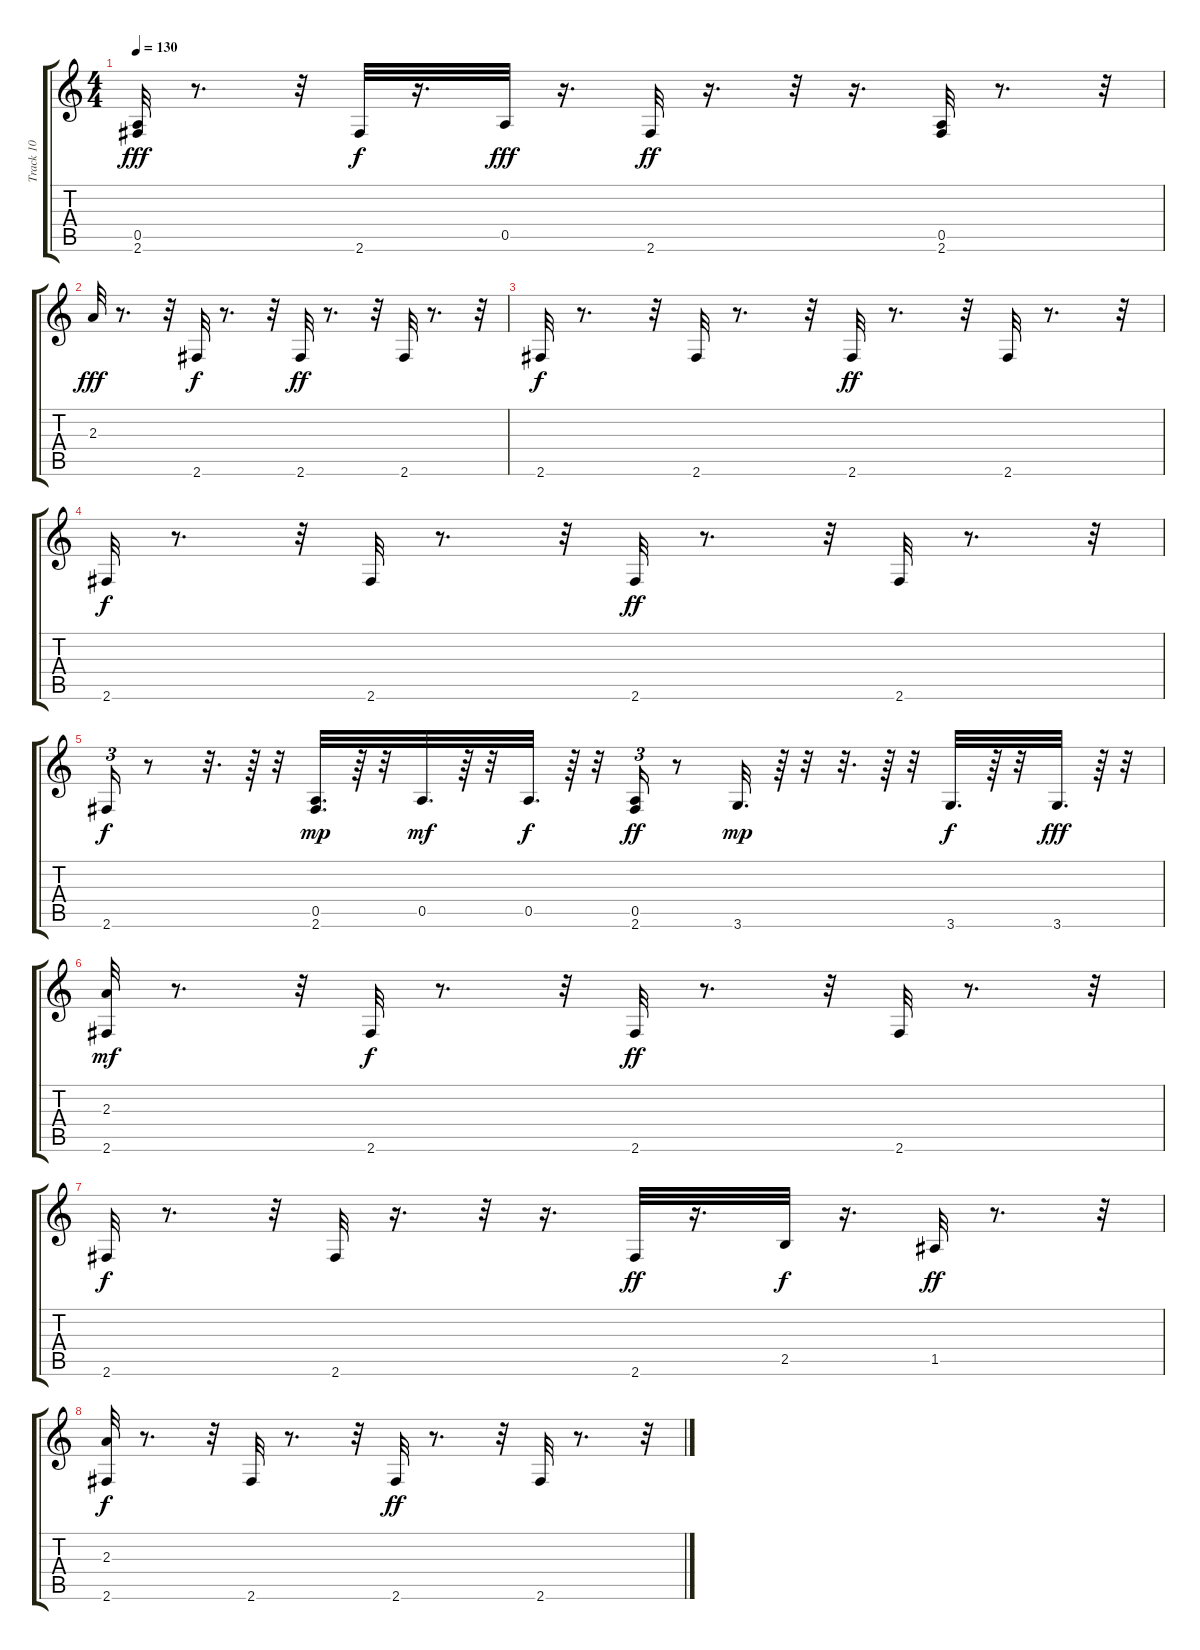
\track ("Track 10" "Track 10") {instrument acousticguitarsteel}
\staff {score tabs}
\tuning (E4 B3 G3 D3 A2 E2) {hide}
\ts (4 4)
\tempo 130
\clef g2
\ks c
(0.5 2.6).32{dy fff} r.8{d} r.32 2.6.32{dy f} r.16{d} 0.5.32{dy fff} r.16{d} 2.6.32{dy ff} r.16{d} r.32 r.16{d} (0.5 2.6).32 r.8{d} r.32 |
2.3.32{dy fff} r.8{d} r.32 2.6.32{dy f} r.8{d} r.32 2.6.32{dy ff} r.8{d} r.32 2.6.32 r.8{d} r.32 |
2.6.32{dy f} r.8{d} r.32 2.6.32 r.8{d} r.32 2.6.32{dy ff} r.8{d} r.32 2.6.32 r.8{d} r.32 |
2.6.32{dy f} r.8{d} r.32 2.6.32 r.8{d} r.32 2.6.32{dy ff} r.8{d} r.32 2.6.32 r.8{d} r.32 |
2.6.16{tu (3 2) dy f} r.8 r.32{d} r.64 r.32 (0.5 2.6).32{d dy mp} r.64 r.32 0.5.32{d dy mf} r.64 r.32 0.5.32{d dy f} r.64 r.32 (0.5 2.6).16{tu (3 2) dy ff} r.8 3.6.32{d dy mp} r.64 r.32 r.32{d} r.64 r.32 3.6.32{d dy f} r.64 r.32 3.6.32{d dy fff} r.64 r.32 |
(2.3 2.6).32{dy mf} r.8{d} r.32 2.6.32{dy f} r.8{d} r.32 2.6.32{dy ff} r.8{d} r.32 2.6.32 r.8{d} r.32 |
2.6.32{dy f} r.8{d} r.32 2.6.32 r.16{d} r.32 r.16{d} 2.6.32{dy ff} r.16{d} 2.5.32{dy f} r.16{d} 1.5.32{dy ff} r.8{d} r.32 |
(2.3 2.6).32{dy f} r.8{d} r.32 2.6.32 r.8{d} r.32 2.6.32{dy ff} r.8{d} r.32 2.6.32 r.8{d} r.32
